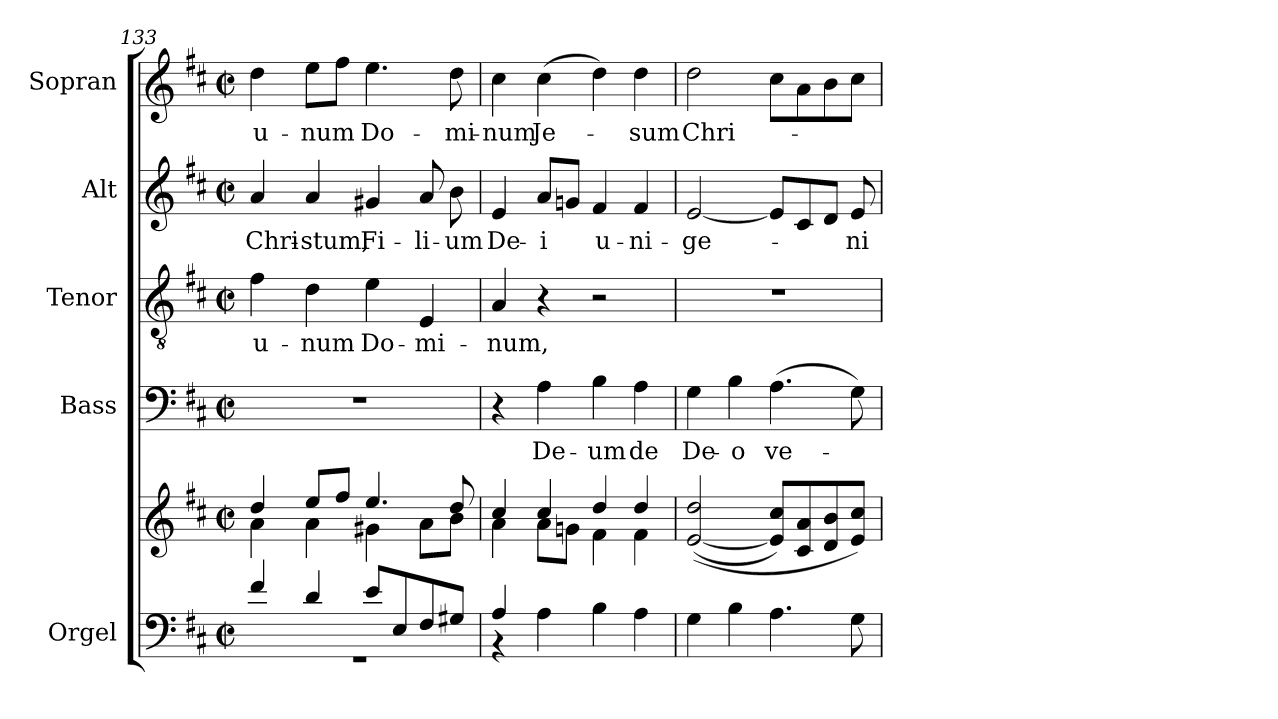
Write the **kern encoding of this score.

**kern	**kern	**kern	**text	**kern	**text	**kern	**text	**kern	**text
*part5	*part5	*part4	*part4	*part3	*part3	*part2	*part2	*part1	*part1
*staff6	*staff5	*staff4	*staff4	*staff3	*staff3	*staff2	*staff2	*staff1	*staff1
*I"Orgel	*	*I"Bass	*	*I"Tenor	*	*I"Alt	*	*I"Sopran	*
*I'Org.	*	*I'B.	*	*I'T.	*	*I'A.	*	*I'S.	*
*clefF4	*clefG2	*clefF4	*	*clefGv2	*	*clefG2	*	*clefG2	*
*k[f#c#]	*k[f#c#]	*k[f#c#]	*	*k[f#c#]	*	*k[f#c#]	*	*k[f#c#]	*
*D:	*D:	*D:	*	*D:	*	*D:	*	*D:	*
*M2/2	*M2/2	*M2/2	*	*M2/2	*	*M2/2	*	*M2/2	*
*met(c|)	*met(c|)	*met(c|)	*	*met(c|)	*	*met(c|)	*	*met(c|)	*
=133	=133	=133	=133	=133	=133	=133	=133	=133	=133
*^	*^	*	*	*	*	*	*	*	*
!	!	!	!	!	!	!	!LO:LY:b	!	!LO:LY:b	!	!LO:LY:b
4f#/	1rGG	4dd/	4a\	1r	.	4f#\	u-	4a/	Chri-	4dd\	u-
!	!	!	!	!	!	!	!LO:LY:b	!	!LO:LY:b	!	!LO:LY:b
4d/	.	8ee/L	4a\	.	.	4d\	-num	4a/	-stum,	8ee\L	-num
.	.	8ff#/J	.	.	.	.	.	.	.	8ff#\J	.
!	!	!	!	!	!	!	!LO:LY:b	!	!LO:LY:b	!	!LO:LY:b
8e/L	.	4.ee/	4g#X\	.	.	4e\	Do-	4g#X/	Fi-	4.ee\	Do-
8E/	.	.	.	.	.	.	.	.	.	.	.
!	!	!	!	!	!	!	!LO:LY:b	!	!LO:LY:b	!	!
8F#/	.	.	8a\L	.	.	4E/	-mi-	8a/	-li-	.	.
!	!	!	!	!	!	!	!	!	!LO:LY:b	!	!LO:LY:b
8G#X/J	.	8dd/	8b\J	.	.	.	.	8b\	-um	8dd\	-mi-
=134	=134	=134	=134	=134	=134	=134	=134	=134	=134	=134	=134
!	!	!	!	!	!	!	!LO:LY:b	!	!LO:LY:b	!	!LO:LY:b
4A/	4rBB	4cc#/	4a\	4r	.	4A/	-num,	4e/	De-	4cc#\	-num
!	!	!	!	!	!LO:LY:b	!	!	!	!LO:LY:b	!	!LO:LY:b
2.ryy	4A\	4cc#/	8a\L	4A\	De-	4r	.	8a/L	-i	(>4cc#\	Je-
.	.	.	8gn\J	.	.	.	.	8gn/J	.	.	.
!	!	!	!	!	!LO:LY:b	!	!	!	!LO:LY:b	!	!
.	4B\	4dd/	4f#\	4B\	-um	2r	.	4f#/	u-	4dd\)	.
!	!	!	!	!	!LO:LY:b	!	!	!	!LO:LY:b	!	!LO:LY:b
.	4A\	4dd/	4f#\	4A\	de	.	.	4f#/	-ni-	4dd\	-sum
!!LO:PB:g=z
=135	=135	=135	=135	=135	=135	=135	=135	=135	=135	=135	=135
!	!	!	!	!	!LO:LY:b	!	!	!	!LO:LY:b	!	!LO:LY:b
*v	*v	*	*	*	*	*	*	*	*	*	*
*	*v	*v	*	*	*	*	*	*	*	*
4G\	((<[2e/ 2dd/	4G\	De-	1r	.	[2e/	-ge-	2dd\	Chri-
!	!	!	!LO:LY:b	!	!	!	!	!	!
4B\	.	4B\	-o	.	.	.	.	.	.
!	!	!	!LO:LY:b	!	!	!	!	!	!
4.A\	8e/] 8cc#/L)	(>4.A\	ve-	.	.	8e/L]	.	8cc#\L	.
.	8c#/ 8a/	.	.	.	.	8c#/	.	8a\	.
.	8d/ 8b/	.	.	.	.	8d/J	.	8b\	.
!	!	!	!	!	!	!	!LO:LY:b	!	!
8G\	8e/ 8cc#/J)	8G\)	.	.	.	8e/	-ni-	8cc#\J	.
=	=	=	=	=	=	=	=	=	=
*-	*-	*-	*-	*-	*-	*-	*-	*-	*-
